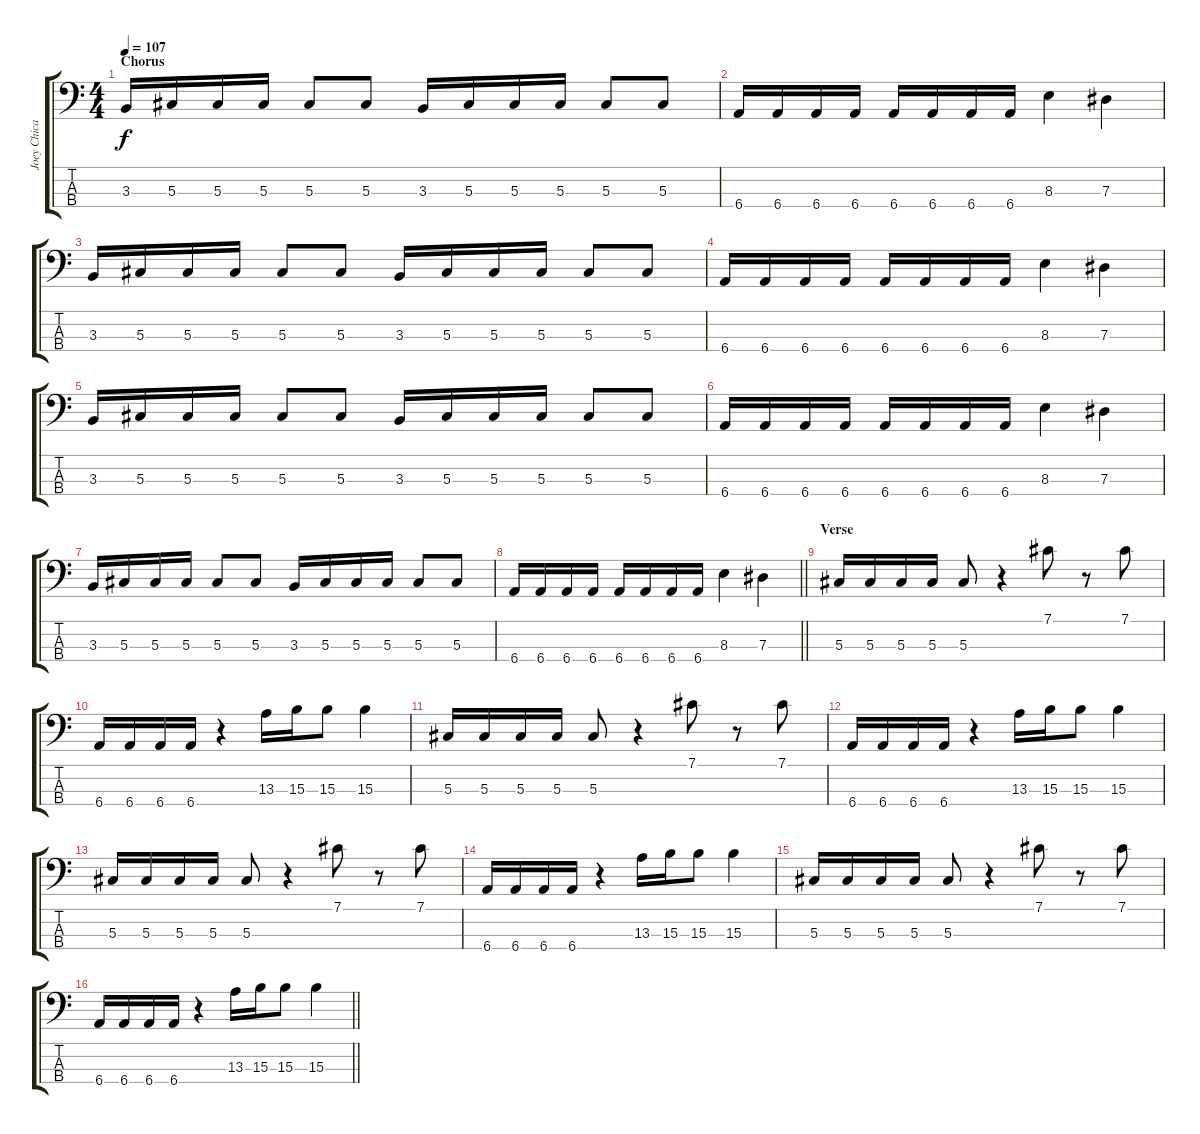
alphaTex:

\track ("Joey Chicago (Bass)" "Joey Chica") {instrument electricbasspick}
\staff {score tabs}
\tuning (Gb2 Db2 Ab1 Eb1) {hide}
\ts (4 4)
\section ("" "Chorus")
\tempo 107
\clef f4
\ks c
3.3.16{dy f} 5.3.16 5.3.16 5.3.16 5.3.8 5.3.8 3.3.16 5.3.16 5.3.16 5.3.16 5.3.8 5.3.8 |
6.4.16 6.4.16 6.4.16 6.4.16 6.4.16 6.4.16 6.4.16 6.4.16 8.3.4 7.3.4 |
3.3.16 5.3.16 5.3.16 5.3.16 5.3.8 5.3.8 3.3.16 5.3.16 5.3.16 5.3.16 5.3.8 5.3.8 |
6.4.16 6.4.16 6.4.16 6.4.16 6.4.16 6.4.16 6.4.16 6.4.16 8.3.4 7.3.4 |
3.3.16 5.3.16 5.3.16 5.3.16 5.3.8 5.3.8 3.3.16 5.3.16 5.3.16 5.3.16 5.3.8 5.3.8 |
6.4.16 6.4.16 6.4.16 6.4.16 6.4.16 6.4.16 6.4.16 6.4.16 8.3.4 7.3.4 |
3.3.16 5.3.16 5.3.16 5.3.16 5.3.8 5.3.8 3.3.16 5.3.16 5.3.16 5.3.16 5.3.8 5.3.8 |
\barLineRight lightlight
6.4.16 6.4.16 6.4.16 6.4.16 6.4.16 6.4.16 6.4.16 6.4.16 8.3.4 7.3.4 |
\section ("" "Verse")
5.3.16 5.3.16 5.3.16 5.3.16 5.3.8 r.4 7.1.8 r.8 7.1.8 |
6.4.16 6.4.16 6.4.16 6.4.16 r.4 13.3.16 15.3.16 15.3.8 15.3.4 |
5.3.16 5.3.16 5.3.16 5.3.16 5.3.8 r.4 7.1.8 r.8 7.1.8 |
6.4.16 6.4.16 6.4.16 6.4.16 r.4 13.3.16 15.3.16 15.3.8 15.3.4 |
5.3.16 5.3.16 5.3.16 5.3.16 5.3.8 r.4 7.1.8 r.8 7.1.8 |
6.4.16 6.4.16 6.4.16 6.4.16 r.4 13.3.16 15.3.16 15.3.8 15.3.4 |
5.3.16 5.3.16 5.3.16 5.3.16 5.3.8 r.4 7.1.8 r.8 7.1.8 |
\barLineRight lightlight
6.4.16 6.4.16 6.4.16 6.4.16 r.4 13.3.16 15.3.16 15.3.8 15.3.4
